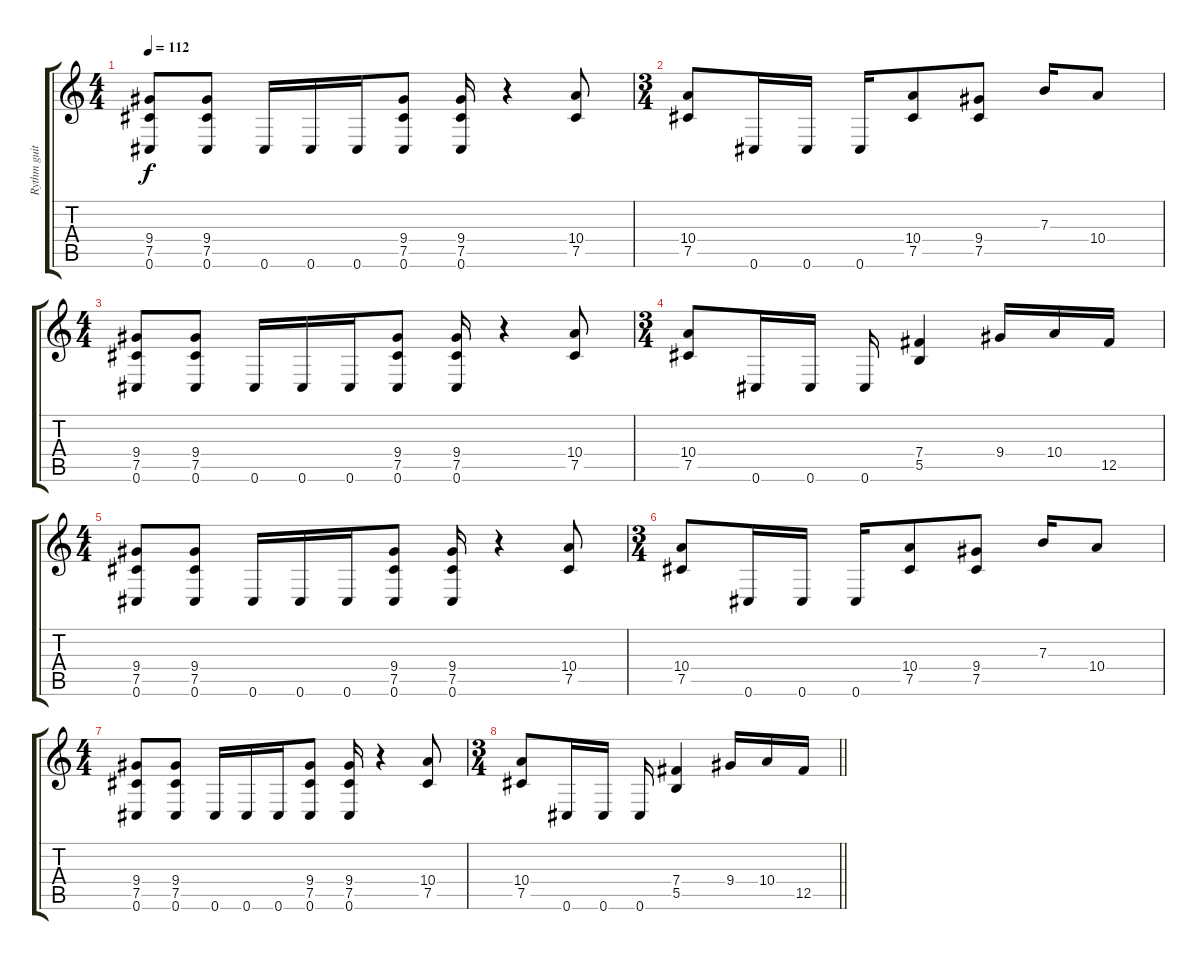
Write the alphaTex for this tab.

\track ("Rythm guitar" "Rythm guit") {instrument distortionguitar}
\staff {score tabs}
\tuning (Db4 Ab3 E3 B2 Gb2 Db2) {hide}
\ts (4 4)
\section ("" "")
\tempo 112
\clef g2
\ks c
(9.4 7.5 0.6).8{dy f} (9.4 7.5 0.6).8 0.6.16 0.6.16 0.6.16 (9.4 7.5 0.6).8 (9.4 7.5 0.6).16 r.4 (10.4 7.5).8 |
\ts (3 4)
(10.4 7.5).8 0.6.16 0.6.16 0.6.16 (10.4 7.5).8 (9.4 7.5).8 7.3.16 10.4.8 |
\ts (4 4)
(9.4 7.5 0.6).8 (9.4 7.5 0.6).8 0.6.16 0.6.16 0.6.16 (9.4 7.5 0.6).8 (9.4 7.5 0.6).16 r.4 (10.4 7.5).8 |
\ts (3 4)
(10.4 7.5).8 0.6.16 0.6.16 0.6.16 (7.4 5.5).4 9.4.16 10.4.16 12.5.16 |
\ts (4 4)
(9.4 7.5 0.6).8 (9.4 7.5 0.6).8 0.6.16 0.6.16 0.6.16 (9.4 7.5 0.6).8 (9.4 7.5 0.6).16 r.4 (10.4 7.5).8 |
\ts (3 4)
(10.4 7.5).8 0.6.16 0.6.16 0.6.16 (10.4 7.5).8 (9.4 7.5).8 7.3.16 10.4.8 |
\ts (4 4)
(9.4 7.5 0.6).8 (9.4 7.5 0.6).8 0.6.16 0.6.16 0.6.16 (9.4 7.5 0.6).8 (9.4 7.5 0.6).16 r.4 (10.4 7.5).8 |
\ts (3 4)
\barLineRight lightlight
(10.4 7.5).8 0.6.16 0.6.16 0.6.16 (7.4 5.5).4 9.4.16 10.4.16 12.5.16
